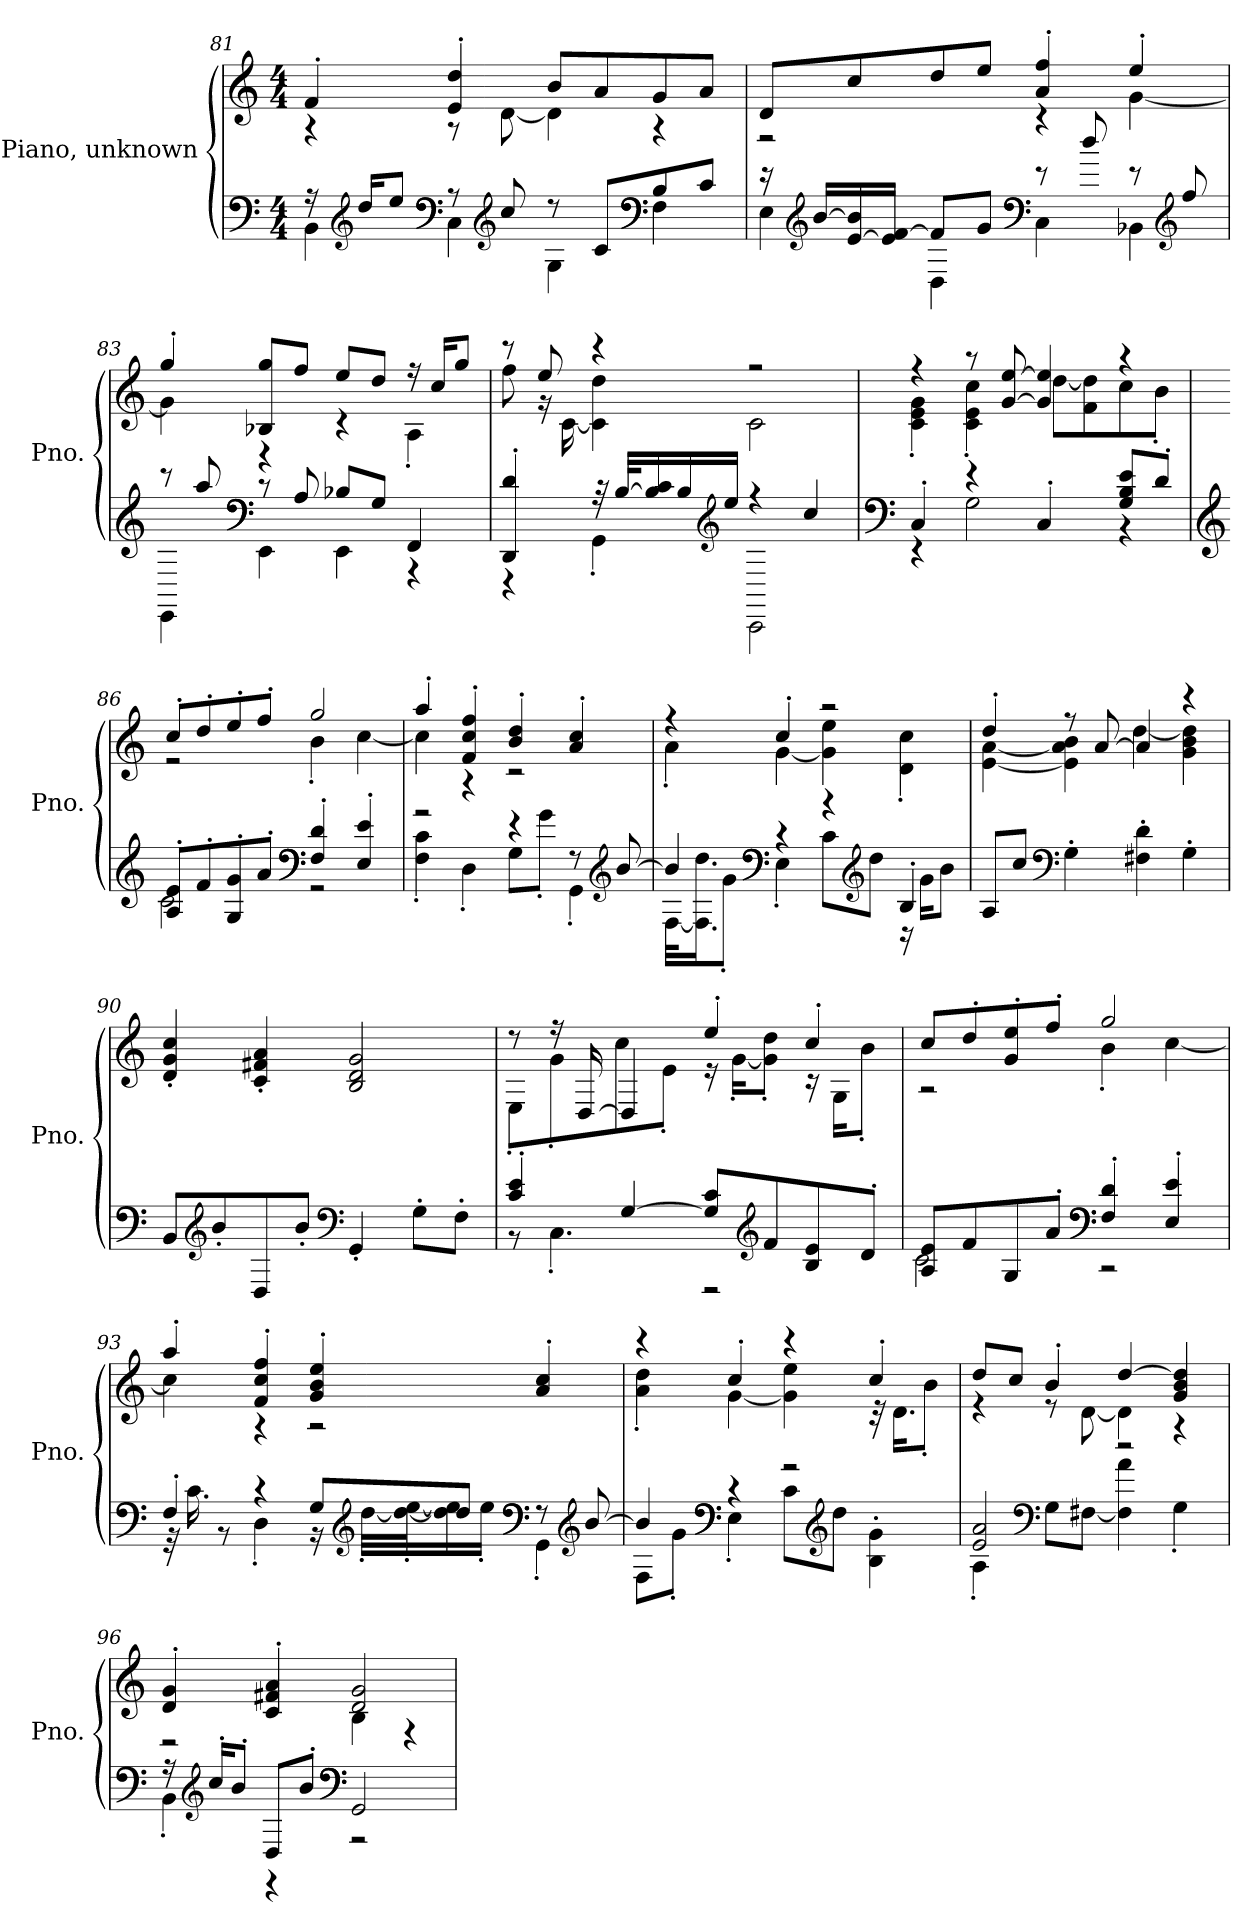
**kern	**kern
*part1	*part1
*staff2	*staff1
*I"Piano, unknown	*
*I'Pno.	*
!!LO:LB:g=z
*clefF4	*clefG2
*k[]	*k[]
*M4/4	*M4/4
=81	=81
*^	*^
16r	4BB\	4f'/	4r
*clefG2	*	*	*
16dd/KL	.	.	.
8ee/J	.	.	.
*clefF4	*	*	*
8r	4C\	4e/' 4dd/'	8r
*clefG2	*	*	*
8cc/	.	.	[8d\
8r	4G\	8b/L	4d\]
8c/L	.	8a/	.
*clefF4	*	*	*
8B/	4F\	8g/	4r
8c/J	.	8a/J	.
=82	=82	=82	=82
16r	4E\	8d/L	2r
*clefG2	*	*	*
[16b/LL	.	.	.
[16e/ 16b/]	.	8cc/	.
16e/] [16f/JJ	.	.	.
8f/L]	4D\	8dd/	.
8g/J	.	8ee/J	.
*clefF4	*	*	*
8r	4C\	4a/' 4ff/'	4r
8dd/	.	.	.
8r	4BB-X\	4ee'/	[4g\
*clefG2	*	*	*
8ff/	.	.	.
!!LO:LB:g=z	!!
=83	=83	=83	=83
8r	4EE\	4gg'/	4g\]
8aa/	.	.	.
*clefF4	*	*	*
8r	4EE\	8B-X/ 8gg/L	4r
8A/	.	8ff/J	.
8B-X/L	4EE\	8ee/L	4r
8G/J	.	8dd/J	.
4FF/	4r	16r	4A'\
.	.	16cc/KL	.
.	.	8gg/J	.
=84	=84	=84	=84
4DD/' 4d/'	4r	8r	8ff\
.	.	8ee/	16r
.	.	.	[16c\
32r	4GG'\	4r	4c\] 4dd\
[32B/KLL	.	.	.
16B/] 16c/	.	.	.
16B/	.	.	.
*clefG2	*	*	*
16ee/JJ	.	.	.
4r	2CC\	2r	2c\
4cc/	.	.	.
=85	=85	=85	=85
*clefF4	*	*	*
4C'/	4r	4r	4c\' 4e\' 4g\'
4r	2G\	8r	4c\' 4e\' 4cc\'
.	.	[8g/ [8ee/	.
4C'/	.	4g/] 4ee/]	[8dd\L
.	.	.	8f\ 8dd\]
8G/ 8B/ 8e/L	4r	4r	8cc\
8d'/J	.	.	8b'\J
!!LO:LB:g=z	!!
=86	=86	=86	=86
*clefG2	*	*	*
8A/' 8e/'L	2c\	8cc'/L	2r
8f'/	.	8dd'/	.
8G/' 8g/'	.	8ee'/	.
8a'/J	.	8ff'/J	.
*clefF4	*	*	*
4F/' 4d/'	2r	2gg/	4b'\
4E/' 4e/'	.	.	[4cc\
=87	=87	=87	=87
2r	4F\' 4c\'	4aa'/	4cc\]
.	4D'\	4f/' 4cc/' 4ff/'	4r
4r	8G\L	4b/' 4dd/'	2r
.	8g'\J	.	.
8r	4GG'\	4a/' 4cc/'	.
*clefG2	*	*	*
[8b/	.	.	.
=88	=88	=88	=88
4b/]	[32F\KLL	4r	4a'\
.	16.F\] 16.dd\J	.	.
.	8g'\J	.	.
*clefF4	*	*	*
4r	4E'\	4cc'/	[4g\
4r	8c\L	2r	4g\] 4ee\
*clefG2	*	*	*
.	8dd\J	.	.
4B'/	16r	.	4d\' 4cc\'
.	16g\KL	.	.
.	8b\J	.	.
*v	*v	*	*
=89	=89	=89
8A/L	4dd'/	[4e\ [4a\
8cc/J	.	.
*clefF4	*	*
4G'\	8r	4e\] 4a\] 4b\
.	[8a/	.
4F#X\' 4d\'	4a/]	[4dd\
4G'\	4r	4g\ 4b\ 4dd\]
*	*v	*v
!!LO:PB:g=z
=90	=90
8BB/L	4d/' 4g/' 4cc/'
*clefG2	*
8b'/	.
8D/	4c/' 4f#X/' 4a/'
8b'/J	.
*clefF4	*
4GG'/	2B/ 2d/ 2g/
8G'\L	.
8F'\J	.
=91	=91
*^	*^
4c/' 4e/'	8r	8r	8E'\L
.	4.C'\	16r	8g'\
.	.	[16D/	.
[4G/	.	4D/]	8cc\
.	.	.	8e'\J
8G/] 8c/L	2r	4ee'/	16r
.	.	.	[16g'\KL
*clefG2	*	*	*
8f/	.	.	8g\]' 8dd\'J
8B/ 8e/	.	4cc'/	16r
.	.	.	16G\KL
8d'/J	.	.	8b'\J
=92	=92	=92	=92
8A/ 8e/L	2c\	8cc/L	2r
8f/	.	8dd'/	.
8G/	.	8g/' 8ee/'	.
8a'/J	.	8ff'/J	.
*clefF4	*	*	*
4F/' 4d/'	2r	2gg/	4b'\
4E/' 4e/'	.	.	[4cc\
!!LO:LB:g=z	!!
=93	=93	=93	=93
4F'/	32r	4aa'/	4cc\]
.	16.c\	.	.
.	8r	.	.
4r	4D'\	4f/' 4cc/' 4ff/'	4r
8G/L	16r	4g/' 4b/' 4ee/'	2r
*clefG2	*	*	*
.	[32dd'\LLL	.	.
.	32dd\_' [32ee\'J	.	.
8dd/J	16dd\] 16ee\]	.	.
.	16ee'\JJ	.	.
*clefF4	*	*	*
8r	4GG'\	4a/' 4cc/'	.
*clefG2	*	*	*
[8b/	.	.	.
=94	=94	=94	=94
4b/]	8F\L	4r	4a\' 4dd\'
.	8g'\J	.	.
*clefF4	*	*	*
4r	4E'\	4cc'/	[4g\
2r	8c\L	4r	4g\] 4ee\
*clefG2	*	*	*
.	8dd\J	.	.
.	4B\' 4g\'	4cc'/	32r
.	.	.	16.d\KL
.	.	.	8b'\J
=95	=95	=95	=95
2e/ 2a/	4A'\	8dd/L	4r
.	.	8cc/J	.
*clefF4	*	*	*
.	8G\L	4b'/	8r
.	[8F#X\J	.	[8d\
2r	4F#\] 4a\	[4dd/	4d\]
.	4G'\	4g/ 4b/ 4dd/]	4r
!!LO:LB:g=z	!!
=96	=96	=96	=96
16r	4BB'\	4d/' 4g/'	2r
*clefG2	*	*	*
16cc'/KL	.	.	.
8b'/J	.	.	.
8D/L	4r	4c/' 4f#X/' 4a/'	.
8b'/J	.	.	.
*clefF4	*	*	*
2GG/	2r	2d/ 2g/	4B\
.	.	.	4r
*v	*v	*	*
*	*v	*v
=	=
*-	*-
